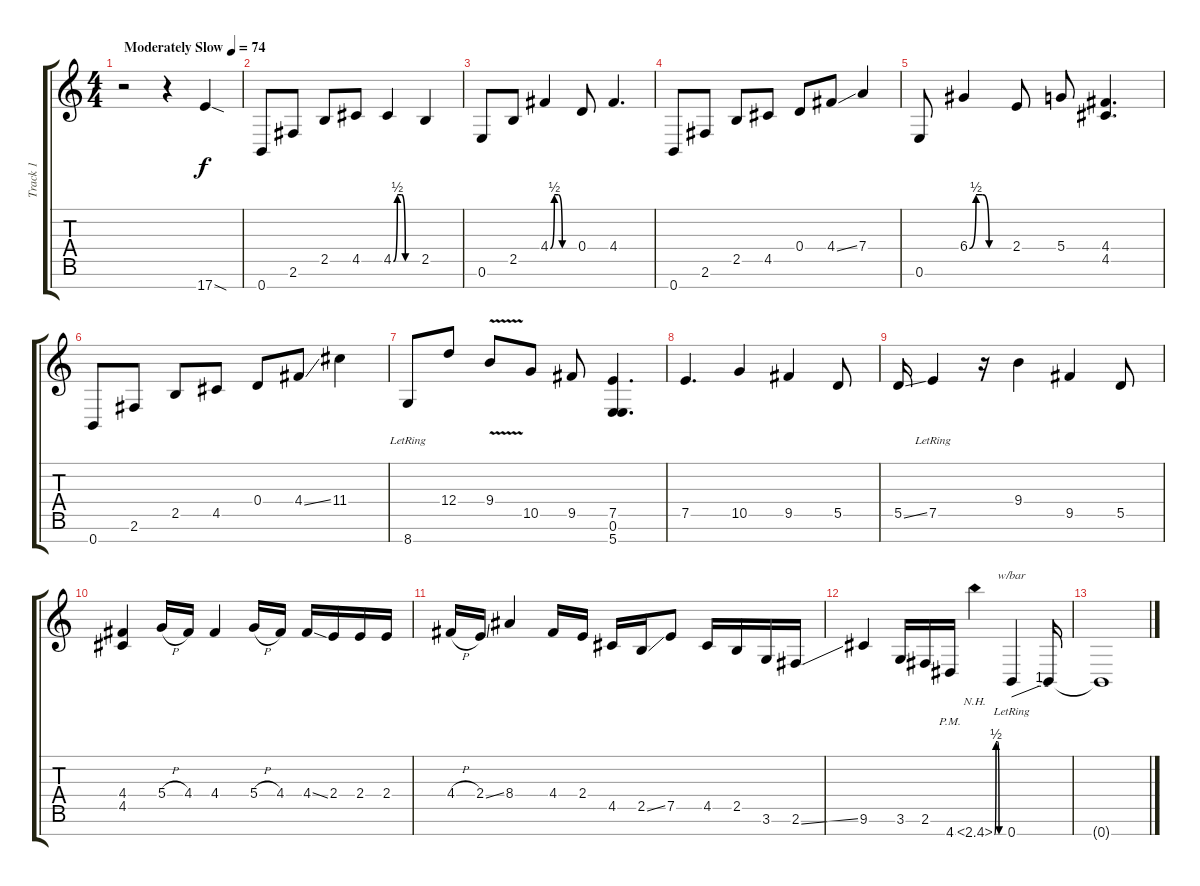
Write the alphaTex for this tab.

\track ("Track 1" "Track 1") {instrument distortionguitar}
\staff {score tabs}
\tuning (E4 B3 G3 D3 A2 E2 B1) {hide}
\ts (4 4)
\tempo (74 "Moderately Slow")
\clef g2
\ks c
r.2{dy f instrument distortionguitar} r.4 17.7{sod}.4 |
0.7.8 2.6.8 2.5.8 4.5.8 4.5{be (custom 0 0 10 2 20 2 30 0 60 0)}.4 2.5.4 |
0.6.8 2.5.8 4.4{be (custom 0 0 10 2 20 2 30 0 60 0)}.4 0.4.8 4.4.4{d} |
0.7.8 2.6.8 2.5.8 4.5.8 0.4.8 4.4{ss}.8 7.4.4 |
0.6.8 6.4{be (custom 0 0 10 2 20 2 30 0 60 0)}.4 2.4.8 5.4.8 (4.4 4.5).4{d} |
0.7.8 2.6.8 2.5.8 4.5.8 0.4.8 4.4{ss}.8 11.4.4 |
8.7{lr}.8 12.4.8 9.4{v}.8 10.5.8 9.5.8 (7.5 0.6 5.7).4{d} |
7.5.4{d} 10.5.4 9.5.4 5.5.8 |
5.5{ss}.16 7.5{lr}.4 r.16 9.4.4 9.5.4 5.5.8 |
(4.4 4.5).4 5.4{h}.16 4.4.16 4.4.4 5.4{h}.16 4.4.16 4.4{ss}.16 2.4.16 2.4.16 2.4.16 |
4.4{h}.16 2.4{ss}.16 8.4.4 4.4.16 2.4.16 4.5.16 2.5{ss}.16 7.5.8 4.5.16 2.5.16 3.6.16 2.6{ss}.16 |
9.6.4 3.6.16 2.6.16 4.7{pm}.16 2.7{be (custom 0 0 10 2 20 2 30 0 60 0) nh}.4 0.7{lr}.4{tbe (custom default 0 0 45 4 60 4)} 0.7{t}.16 |
0.7{t}.1
